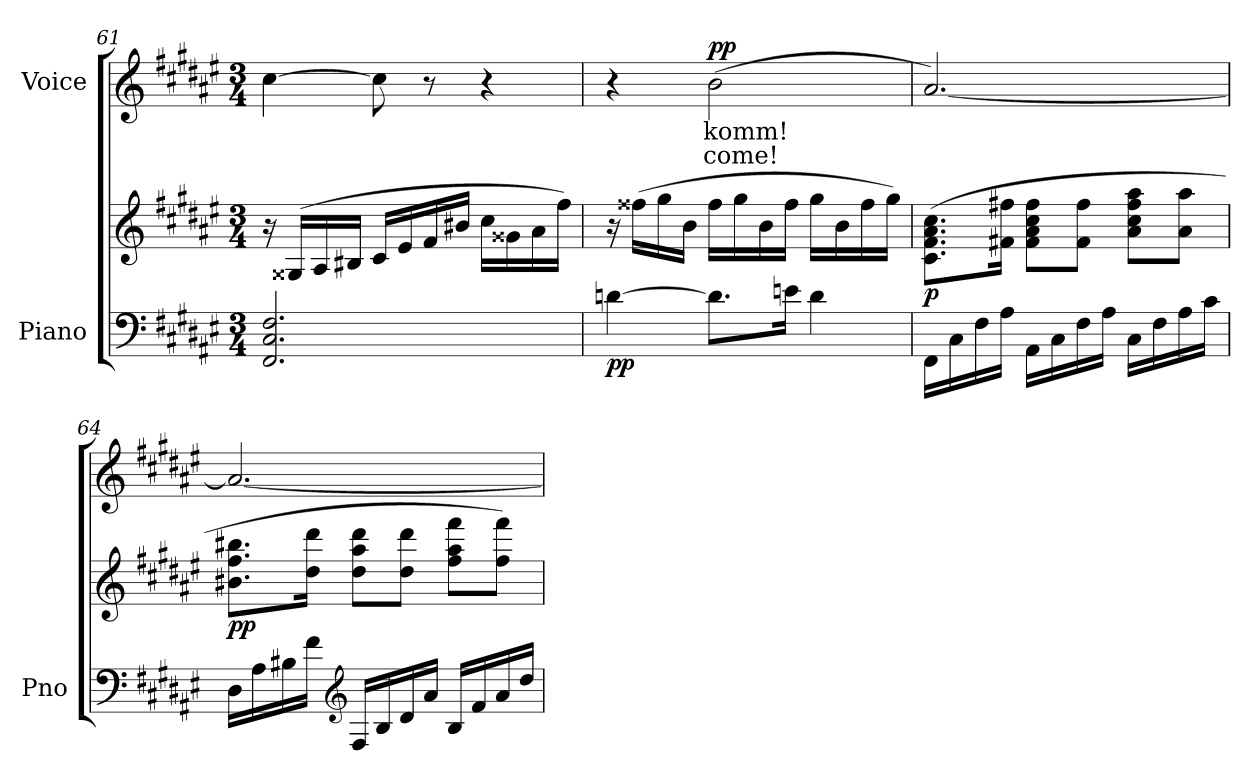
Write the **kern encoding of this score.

**kern	**kern	**dynam	**kern	**text	**text	**dynam
*part2	*part2	*part2	*part1	*part1	*part1	*part1
*staff3	*staff2	*staff2/3	*staff1	*staff1	*staff1	*staff1
*I"Piano	*	*	*I"Voice	*	*	*
*I'Pno	*	*	*	*	*	*
*clefF4	*clefG2	*	*clefG2	*	*	*
*k[f#c#g#d#a#e#]	*k[f#c#g#d#a#e#]	*	*k[f#c#g#d#a#e#]	*	*	*
*M3/4	*M3/4	*	*M3/4	*	*	*
=61	=61	=61	=61	=61	=61	=61
2.FF#/ 2.C#/ 2.F#/	16r	.	[4cc#\	.	.	.
.	(16G##X/LL	.	.	.	.	.
.	16A#/	.	.	.	.	.
.	16B#X/JJ	.	.	.	.	.
.	16c#/LL	.	8cc#\]	.	.	.
.	16e#/	.	.	.	.	.
.	16f#/	.	8r	.	.	.
.	16b#X/JJ	.	.	.	.	.
.	16cc#\LL	.	4r	.	.	.
.	16g##X\	.	.	.	.	.
.	16a#\	.	.	.	.	.
.	16ff#\JJ)	.	.	.	.	.
=62	=62	=62	=62	=62	=62	=62
!	!	!LO:DY:b=2	!	!	!	!
[4dn\	16r	pp	4r	.	.	.
.	(16ff##X\LL	.	.	.	.	.
.	16gg#\	.	.	.	.	.
.	16b\JJ	.	.	.	.	.
!	!	!	!	!	!	!LO:DY:a
8.d\L]	16ff##\LL	.	(2b\	komm!	come!	pp
.	16gg#\	.	.	.	.	.
.	16b\	.	.	.	.	.
16en\Jk	16ff##\JJ	.	.	.	.	.
4d\	16gg#\LL	.	.	.	.	.
.	16b\	.	.	.	.	.
.	16ff##\	.	.	.	.	.
.	16gg#\JJ)	.	.	.	.	.
=63	=63	=63	=63	=63	=63	=63
!	!	!LO:DY:b	!	!	!	!
16FF#\LL	(>8.c#\ 8.f#\ 8.a#\ 8.cc#\L	p	[2.a#/)	.	.	.
16C#\	.	.	.	.	.	.
16F#\	.	.	.	.	.	.
16A#\JJ	16f#X\ 16ff#X\Jk	.	.	.	.	.
16AA#\LL	8f#\ 8a#\ 8cc#\ 8ff#\L	.	.	.	.	.
16C#\	.	.	.	.	.	.
16F#\	8f#\ 8ff#\J	.	.	.	.	.
16A#\JJ	.	.	.	.	.	.
16C#\LL	8a#\ 8cc#\ 8ff#\ 8aa#\L	.	.	.	.	.
16F#\	.	.	.	.	.	.
16A#\	8a#\ 8aa#\J	.	.	.	.	.
16c#\JJ	.	.	.	.	.	.
=64	=64	=64	=64	=64	=64	=64
!	!	!LO:DY:b	!	!	!	!
16D#\LL	8.b#X\ 8.ff#\ 8.bb#X\L	pp	2.a#/_	.	.	.
16A#\	.	.	.	.	.	.
16B#X\	.	.	.	.	.	.
16f#\JJ	16dd#\ 16ddd#\Jk	.	.	.	.	.
*clefG2	*	*	*	*	*	*
16F#/LL	8dd#\ 8aa#\ 8ddd#\L	.	.	.	.	.
16B#/	.	.	.	.	.	.
16d#/	8dd#\ 8ddd#\J	.	.	.	.	.
16a#/JJ	.	.	.	.	.	.
16B#/LL	8ff#\ 8aa#\ 8fff#\L	.	.	.	.	.
16f#/	.	.	.	.	.	.
16a#/	8ff#\ 8fff#\J)	.	.	.	.	.
16dd#/JJ	.	.	.	.	.	.
=	=	=	=	=	=	=
*-	*-	*-	*-	*-	*-	*-
